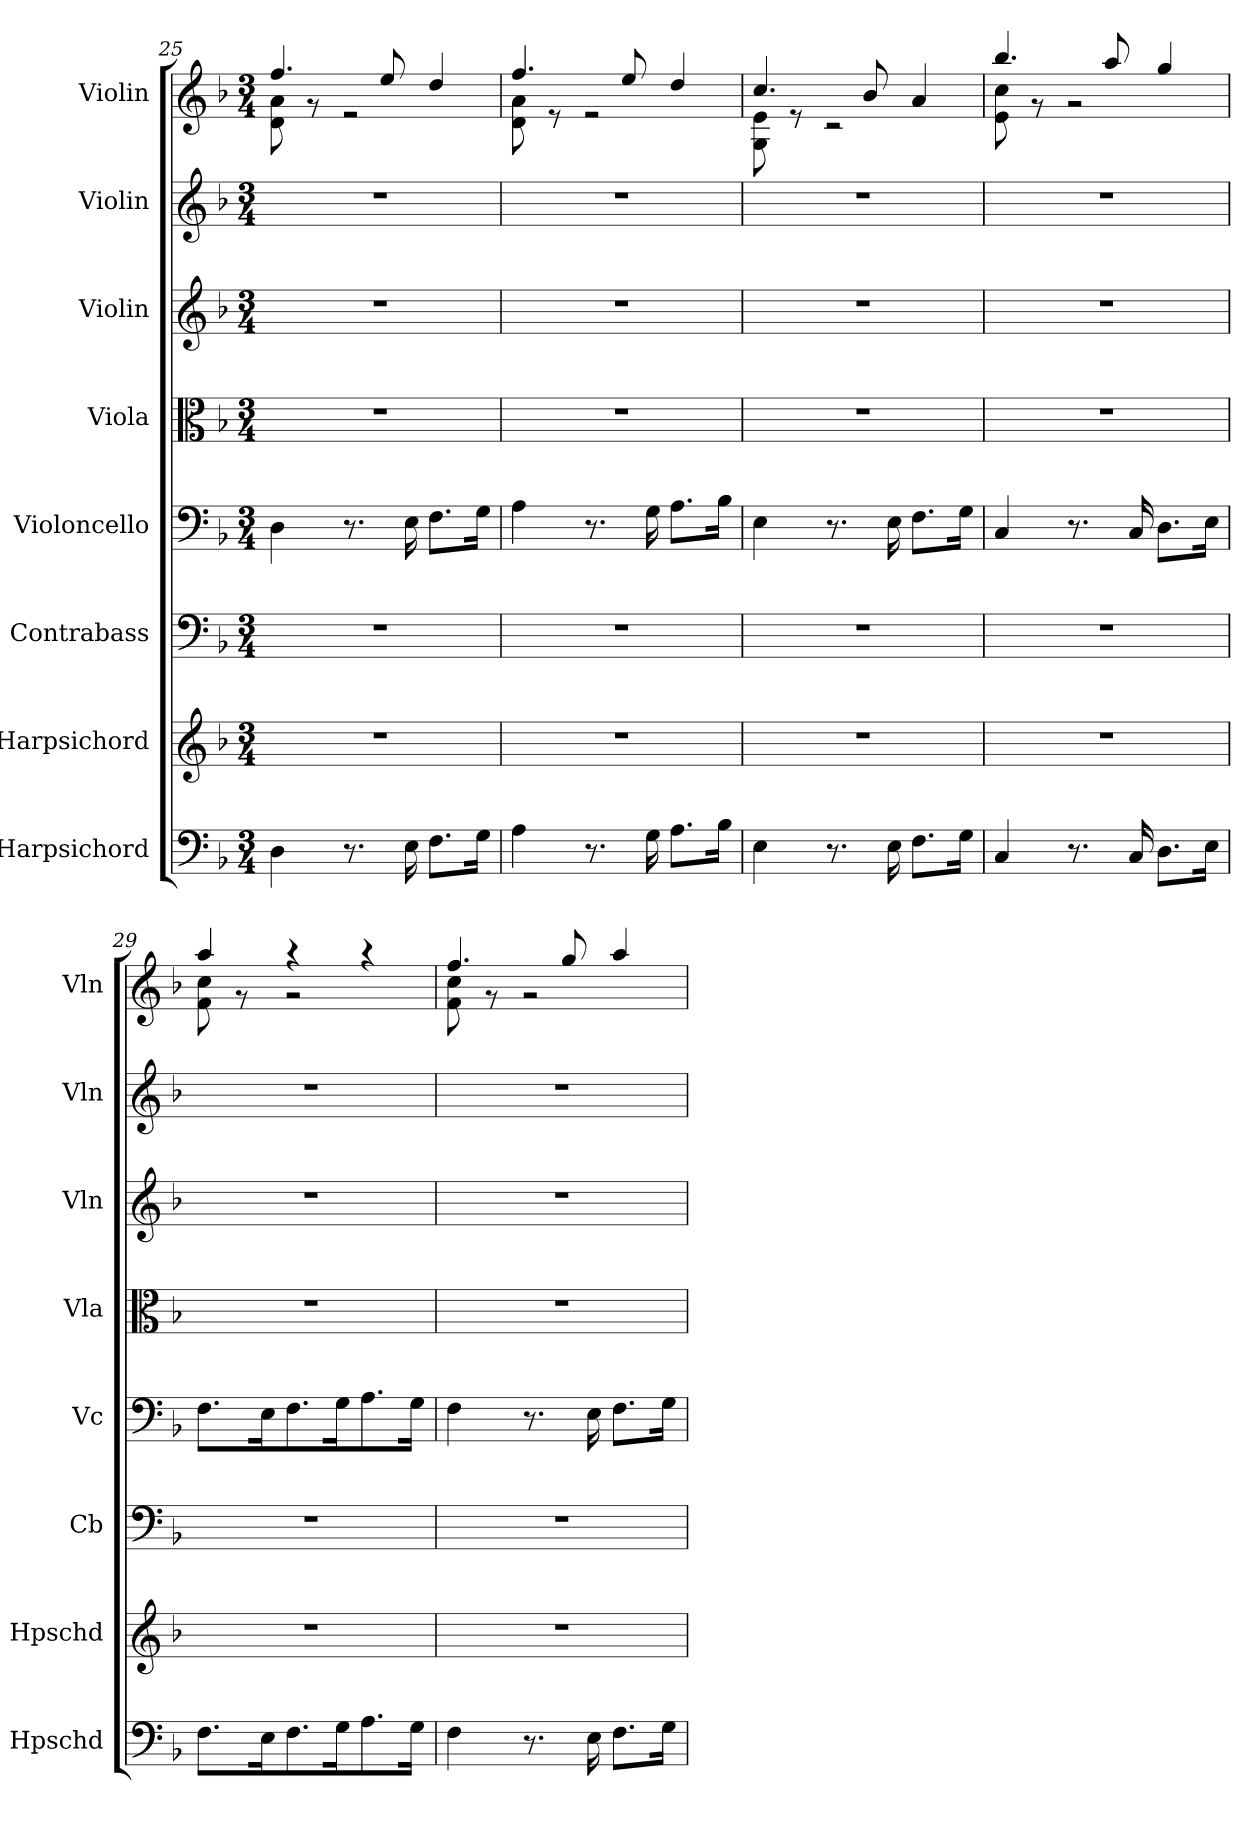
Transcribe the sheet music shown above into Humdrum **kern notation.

**kern	**kern	**kern	**kern	**kern	**kern	**kern	**kern
*part8	*part7	*part6	*part5	*part4	*part3	*part2	*part1
*staff8	*staff7	*staff6	*staff5	*staff4	*staff3	*staff2	*staff1
*I"Harpsichord	*I"Harpsichord	*I"Contrabass	*I"Violoncello	*I"Viola	*I"Violin	*I"Violin	*I"Violin
*I'Hpschd	*I'Hpschd	*I'Cb	*I'Vc	*I'Vla	*I'Vln	*I'Vln	*I'Vln
*clefF4	*clefG2	*clefF4	*clefF4	*clefC3	*clefG2	*clefG2	*clefG2
*k[b-]	*k[b-]	*k[b-]	*k[b-]	*k[b-]	*k[b-]	*k[b-]	*k[b-]
*M3/4	*M3/4	*M3/4	*M3/4	*M3/4	*M3/4	*M3/4	*M3/4
=25	=25	=25	=25	=25	=25	=25	=25
*	*	*	*	*	*	*	*^
4D\	2.r	2.r	4D\	2.r	2.r	2.r	4.ff/	8d\ 8a\
.	.	.	.	.	.	.	.	8r
8.r	.	.	8.r	.	.	.	.	2r
.	.	.	.	.	.	.	8ee/	.
16E\	.	.	16E\	.	.	.	.	.
8.F\L	.	.	8.F\L	.	.	.	4dd/	.
16G\Jk	.	.	16G\Jk	.	.	.	.	.
=26	=26	=26	=26	=26	=26	=26	=26	=26
4A\	2.r	2.r	4A\	2.r	2.r	2.r	4.ff/	8d\ 8a\
.	.	.	.	.	.	.	.	8r
8.r	.	.	8.r	.	.	.	.	2r
.	.	.	.	.	.	.	8ee/	.
16G\	.	.	16G\	.	.	.	.	.
8.A\L	.	.	8.A\L	.	.	.	4dd/	.
16B-\Jk	.	.	16B-\Jk	.	.	.	.	.
=27	=27	=27	=27	=27	=27	=27	=27	=27
4E\	2.r	2.r	4E\	2.r	2.r	2.r	4.cc/	8G\ 8e\
.	.	.	.	.	.	.	.	8r
8.r	.	.	8.r	.	.	.	.	2r
.	.	.	.	.	.	.	8b-/	.
16E\	.	.	16E\	.	.	.	.	.
8.F\L	.	.	8.F\L	.	.	.	4a/	.
16G\Jk	.	.	16G\Jk	.	.	.	.	.
=28	=28	=28	=28	=28	=28	=28	=28	=28
4C/	2.r	2.r	4C/	2.r	2.r	2.r	4.bb-/	8e\ 8cc\
.	.	.	.	.	.	.	.	8r
8.r	.	.	8.r	.	.	.	.	2r
.	.	.	.	.	.	.	8aa/	.
16C/	.	.	16C/	.	.	.	.	.
8.D\L	.	.	8.D\L	.	.	.	4gg/	.
16E\Jk	.	.	16E\Jk	.	.	.	.	.
=29	=29	=29	=29	=29	=29	=29	=29	=29
8.F\L	2.r	2.r	8.F\L	2.r	2.r	2.r	4aa/	8f\ 8cc\
.	.	.	.	.	.	.	.	8r
16E\K	.	.	16E\K	.	.	.	.	.
8.F\	.	.	8.F\	.	.	.	4r	2r
16G\K	.	.	16G\K	.	.	.	.	.
8.A\	.	.	8.A\	.	.	.	4r	.
16G\Jk	.	.	16G\Jk	.	.	.	.	.
=30	=30	=30	=30	=30	=30	=30	=30	=30
4F\	2.r	2.r	4F\	2.r	2.r	2.r	4.ff/	8f\ 8cc\
.	.	.	.	.	.	.	.	8r
8.r	.	.	8.r	.	.	.	.	2r
.	.	.	.	.	.	.	8gg/	.
16E\	.	.	16E\	.	.	.	.	.
8.F\L	.	.	8.F\L	.	.	.	4aa/	.
16G\Jk	.	.	16G\Jk	.	.	.	.	.
*	*	*	*	*	*	*	*v	*v
=	=	=	=	=	=	=	=
*-	*-	*-	*-	*-	*-	*-	*-
